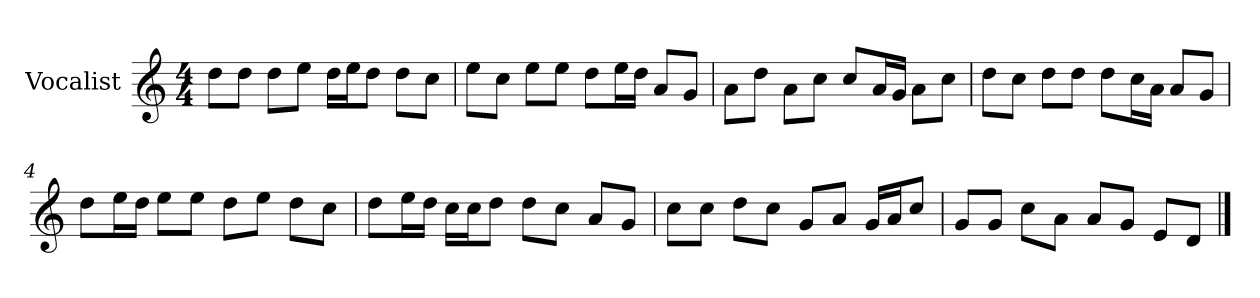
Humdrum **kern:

**kern
*part1
*staff1
*I"Vocalist
*k[]
*C:
*M4/4
=
8ddL
8ddJ
8ddL
8eeJ
16ddLL
16eeJ
8ddJ
8ddL
8ccJ
=1
8eeL
8ccJ
8eeL
8eeJ
8ddL
16eeL
16ddJJ
8aL
8gJ
=2
8aL
8ddJ
8aL
8ccJ
8ccL
16aL
16gJJ
8aL
8ccJ
=3
8ddL
8ccJ
8ddL
8ddJ
8ddL
16ccL
16aJJ
8aL
8gJ
=4
8ddL
16eeL
16ddJJ
8eeL
8eeJ
8ddL
8eeJ
8ddL
8ccJ
=5
8ddL
16eeL
16ddJJ
16ccLL
16ccJ
8ddJ
8ddL
8ccJ
8aL
8gJ
=6
8ccL
8ccJ
8ddL
8ccJ
8gL
8aJ
16gLL
16aJ
8ccJ
=7
8gL
8gJ
8ccL
8aJ
8aL
8gJ
8eL
8dJ
==
*-
